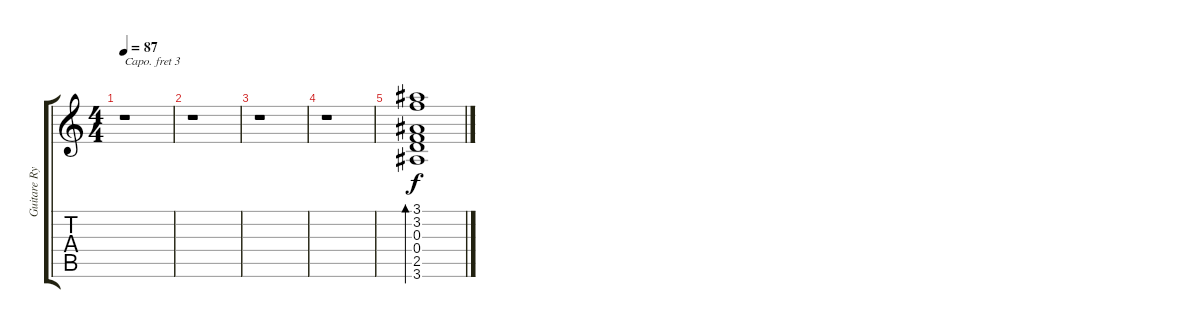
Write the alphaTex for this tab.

\track ("Guitare Rythmique" "Guitare Ry") {instrument acousticguitarnylon}
\staff {score tabs}
\capo 3
\tuning (E4 B3 G3 D3 A2 E2) {hide}
\ts (4 4)
\tempo 87
\clef g2
\ks c
r.1{dy f} |
r.1 |
r.1 |
r.1 |
(3.1 3.2 0.3 0.4 2.5 3.6).1{bd 60}
